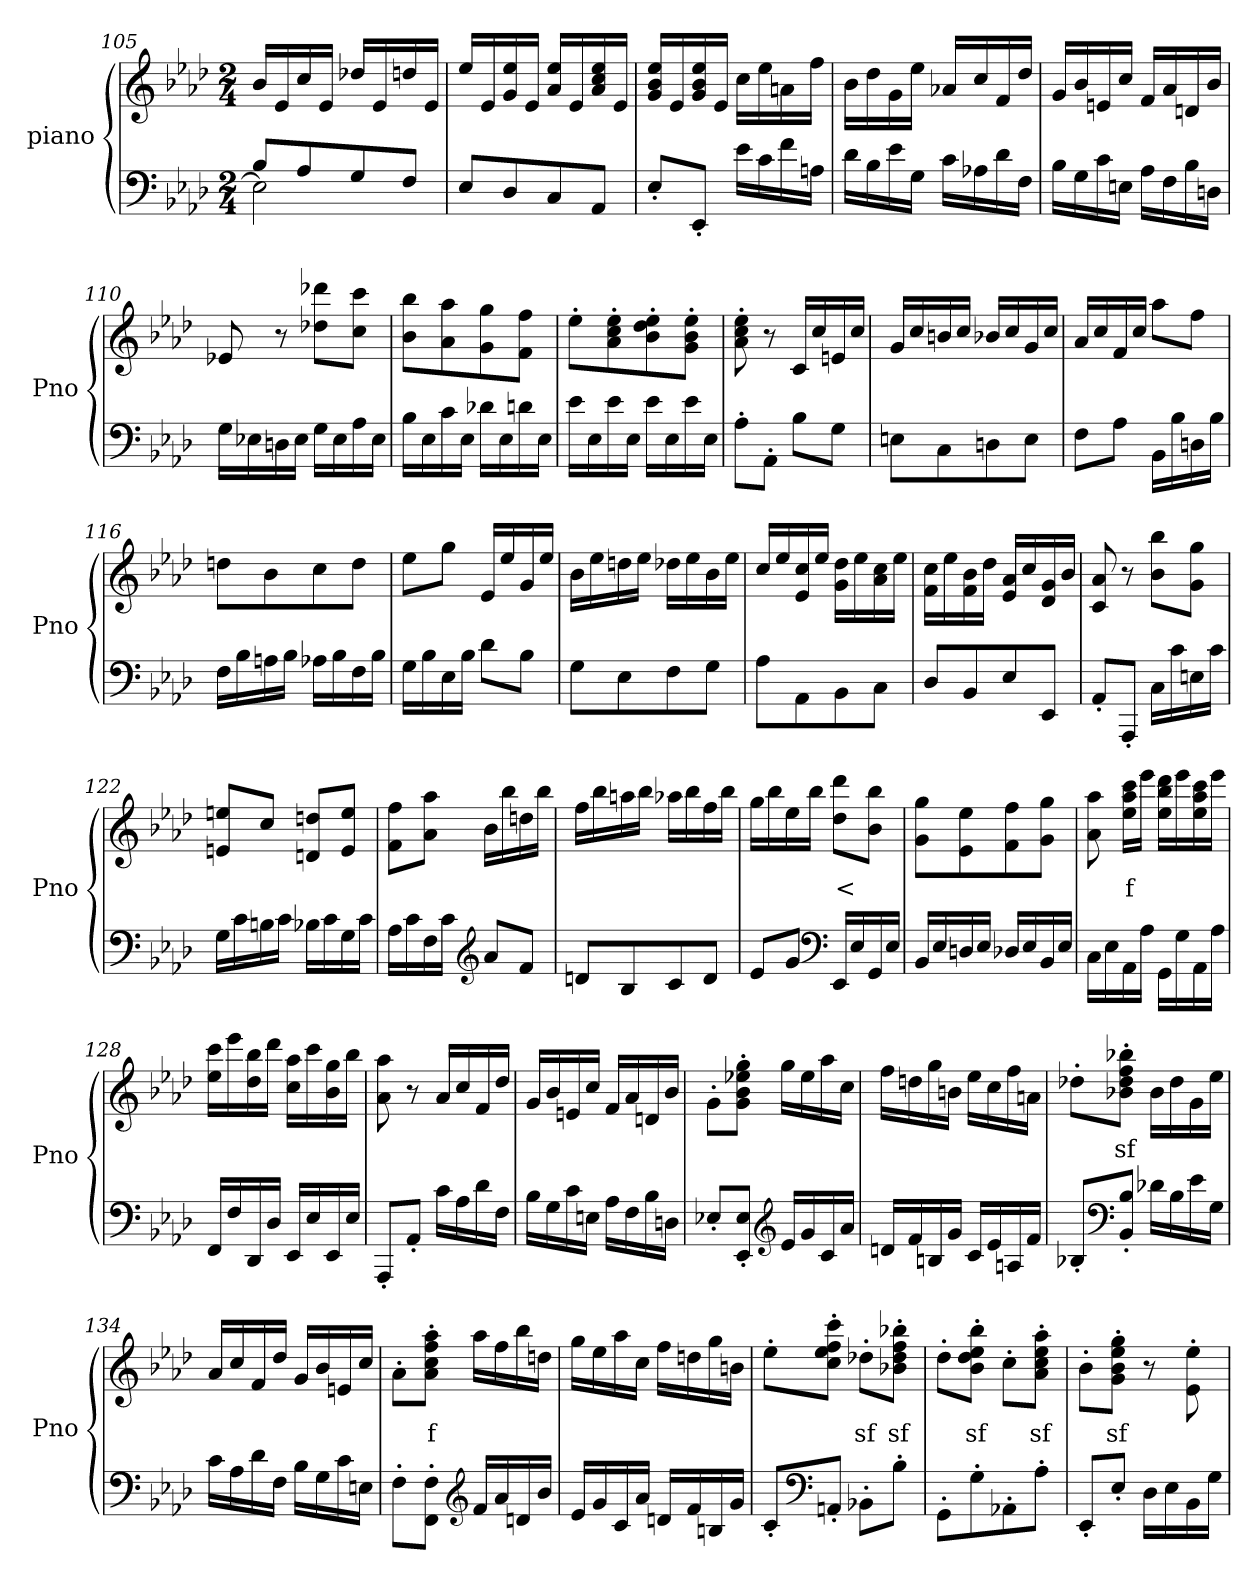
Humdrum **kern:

**kern	**kern	**text
*part2	*part1	*part1
*staff2	*staff1	*staff1
*I"piano	*I"piano	*
*I'Pno	*I'Pno	*
*clefF4	*clefG2	*
*k[b-e-a-d-]	*k[b-e-a-d-]	*
*A-:	*A-:	*
*M2/4	*M2/4	*
=105	=105	=105
*^	*	*
8B-/L	2E-\]	16b-/LL	.
.	.	16e-/	.
8A-/	.	16cc/	.
.	.	16e-/JJ	.
8G/	.	16dd-X/LL	.
.	.	16e-/	.
8F/J	.	16ddn/	.
.	.	16e-/JJ	.
*v	*v	*	*
=106	=106	=106
8E-/L	16ee-/LL	.
.	16e-/	.
8D-/	16g/ 16ee-/	.
.	16e-/JJ	.
8C/	16a-/ 16ee-/LL	.
.	16e-/	.
8AA-/J	16a-/ 16cc/ 16ee-/	.
.	16e-/JJ	.
=107	=107	=107
8E-'/L	16g/ 16b-/ 16ee-/LL	.
.	16e-/	.
8EE-'/J	16g/ 16b-/ 16ee-/	.
.	16e-/JJ	.
16e-\LL	16cc\LL	.
16c\	16ee-\	.
16f\	16an\	.
16An\JJ	16ff\JJ	.
!!LO:LB:g=z
=108	=108	=108
16d-\LL	16b-\LL	.
16B-\	16dd-\	.
16e-\	16g\	.
16G\JJ	16ee-\JJ	.
16c\LL	16a-X/LL	.
16A-X\	16cc/	.
16d-\	16f/	.
16F\JJ	16dd-/JJ	.
=109	=109	=109
16B-\LL	16g/LL	.
16G\	16b-/	.
16c\	16en/	.
16En\JJ	16cc/JJ	.
16A-\LL	16f/LL	.
16F\	16a-/	.
16B-\	16dn/	.
16Dn\JJ	16b-/JJ	.
=110	=110	=110
16G\LL	8e-X/	.
16E-X\	.	.
16Dn\	8r	.
16E-\JJ	.	.
16G\LL	8dd-X\ 8ddd-X\L	.
16E-\	.	.
16A-\	8cc\ 8ccc\J	.
16E-\JJ	.	.
=111	=111	=111
16B-\LL	8b-\ 8bb-\L	.
16E-\	.	.
16c\	8a-\ 8aa-\	.
16E-\JJ	.	.
16d-X\LL	8g\ 8gg\	.
16E-\	.	.
16dn\	8f\ 8ff\J	.
16E-\JJ	.	.
=112	=112	=112
16e-\LL	8ee-'\L	.
16E-\	.	.
16e-\	8a-\' 8cc\' 8ee-\'	.
16E-\JJ	.	.
16e-\LL	8b-\' 8dd-\' 8ee-\'	.
16E-\	.	.
16e-\	8g\' 8b-\' 8ee-\'J	.
16E-\JJ	.	.
=113	=113	=113
8A-'\L	8a-\' 8cc\' 8ee-\'	.
8AA-'\J	8r	.
8B-\L	16c/LL	.
.	16cc/	.
8G\J	16en/	.
.	16cc/JJ	.
!!LO:LB:g=z
=114	=114	=114
8En\L	16g/LL	.
.	16cc/	.
8C\	16bn/	.
.	16cc/JJ	.
8Dn\	16b-X/LL	.
.	16cc/	.
8E\J	16g/	.
.	16cc/JJ	.
=115	=115	=115
8F\L	16a-/LL	.
.	16cc/	.
8A-\J	16f/	.
.	16cc/JJ	.
16BB-\LL	8aa-\L	.
16B-\	.	.
16Dn\	8ff\J	.
16B-\JJ	.	.
=116	=116	=116
16F\LL	8ddn\L	.
16B-\	.	.
16An\	8b-\	.
16B-\JJ	.	.
16A-X\LL	8cc\	.
16B-\	.	.
16F\	8dd\J	.
16B-\JJ	.	.
=117	=117	=117
16G\LL	8ee-\L	.
16B-\	.	.
16E-\	8gg\J	.
16B-\JJ	.	.
8d-\L	16e-/LL	.
.	16ee-/	.
8B-\J	16g/	.
.	16ee-/JJ	.
=118	=118	=118
8G\L	16b-\LL	.
.	16ee-\	.
8E-\	16ddn\	.
.	16ee-\JJ	.
8F\	16dd-X\LL	.
.	16ee-\	.
8G\J	16b-\	.
.	16ee-\JJ	.
=119	=119	=119
8A-\L	16cc/LL	.
.	16ee-/	.
8AA-\	16e-/ 16cc/	.
.	16ee-/JJ	.
8BB-\	16g\ 16dd-\LL	.
.	16ee-\	.
8C\J	16a-\ 16cc\	.
.	16ee-\JJ	.
!!LO:LB:g=z
=120	=120	=120
8D-/L	16f\ 16cc\LL	.
.	16ee-\	.
8BB-/	16f\ 16b-\	.
.	16dd-\JJ	.
8E-/	16e-/ 16a-/LL	.
.	16cc/	.
8EE-/J	16d-/ 16g/	.
.	16b-/JJ	.
=121	=121	=121
8AA-'/L	8c/ 8a-/	.
8AAA-'/J	8r	.
16C\LL	8b-\ 8bb-\L	.
16c\	.	.
16En\	8g\ 8gg\J	.
16c\JJ	.	.
=122	=122	=122
16G\LL	8en/ 8een/L	.
16c\	.	.
16Bn\	8cc/J	.
16c\JJ	.	.
16B-X\LL	8dn/ 8ddn/L	.
16c\	.	.
16G\	8e/ 8ee/J	.
16c\JJ	.	.
=123	=123	=123
16A-\LL	8f\ 8ff\L	.
16c\	.	.
16F\	8a-\ 8aa-\J	.
16c\JJ	.	.
*clefG2	*	*
8a-/L	16b-\LL	.
.	16bb-\	.
8f/J	16ddn\	.
.	16bb-\JJ	.
=124	=124	=124
8dn/L	16ff\LL	.
.	16bb-\	.
8B-/	16aan\	.
.	16bb-\JJ	.
8c/	16aa-X\LL	.
.	16bb-\	.
8d/J	16ff\	.
.	16bb-\JJ	.
!!LO:PB:g=z
=125	=125	=125
8e-/L	16gg\LL	.
.	16bb-\	.
8g/J	16ee-\	.
.	16bb-\JJ	.
*clefF4	*	*
!	!	!LO:LY:b
16EE-/LL	8dd-\ 8ddd-\L	<
16E-/	.	.
16GG/	8b-\ 8bb-\J	.
16E-/JJ	.	.
=126	=126	=126
16BB-/LL	8g\ 8gg\L	.
16E-/	.	.
16Dn/	8e-\ 8ee-\	.
16E-/JJ	.	.
16D-X/LL	8f\ 8ff\	.
16E-/	.	.
16BB-/	8g\ 8gg\J	.
16E-/JJ	.	.
=127	=127	=127
16C\LL	8a-\ 8aa-\	.
16E-\	.	.
!	!	!LO:LY:b
16AA-\	16ee-\ 16aa-\ 16ccc\LL	f
16A-\JJ	16eee-\JJ	.
16GG\LL	16ee-\ 16bb-\ 16ddd-\LL	.
16G\	16eee-\	.
16AA-\	16ee-\ 16aa-\ 16ccc\	.
16A-\JJ	16eee-\JJ	.
=128	=128	=128
16FF/LL	16ee-\ 16ccc\LL	.
16F/	16eee-\	.
16DD-/	16dd-\ 16bb-\	.
16D-/JJ	16ddd-\JJ	.
16EE-/LL	16cc\ 16aa-\LL	.
16E-/	16ccc\	.
16EE-/	16b-\ 16gg\	.
16E-/JJ	16bb-\JJ	.
=129	=129	=129
8AAA-'/L	8a-\ 8aa-\	.
8AA-'/J	8r	.
16c\LL	16a-/LL	.
16A-\	16cc/	.
16d-\	16f/	.
16F\JJ	16dd-/JJ	.
=130	=130	=130
16B-\LL	16g/LL	.
16G\	16b-/	.
16c\	16en/	.
16En\JJ	16cc/JJ	.
16A-\LL	16f/LL	.
16F\	16a-/	.
16B-\	16dn/	.
16Dn\JJ	16b-/JJ	.
!!LO:LB:g=z
=131	=131	=131
8E-X'/L	8g'\L	.
8EE-/' 8E-/'J	8g\' 8b-\' 8ee-X\' 8gg\'J	.
*clefG2	*	*
16e-/LL	16gg\LL	.
16g/	16ee-\	.
16c/	16aa-\	.
16a-/JJ	16cc\JJ	.
=132	=132	=132
16dn/LL	16ff\LL	.
16f/	16ddn\	.
16Bn/	16gg\	.
16g/JJ	16bn\JJ	.
16c/LL	16ee-\LL	.
16e-/	16cc\	.
16An/	16ff\	.
16f/JJ	16an\JJ	.
=133	=133	=133
8B-X'/L	8dd-X'\L	.
*clefF4	*	*
!	!	!LO:LY:b
8BB-/' 8B-/'J	8b-X\' 8dd-\' 8ff\' 8bb-X\'J	sf
16d-X\LL	16b-\LL	.
16B-\	16dd-\	.
16e-\	16g\	.
16G\JJ	16ee-\JJ	.
=134	=134	=134
16c\LL	16a-/LL	.
16A-\	16cc/	.
16d-\	16f/	.
16F\JJ	16dd-/JJ	.
16B-\LL	16g/LL	.
16G\	16b-/	.
16c\	16en/	.
16En\JJ	16cc/JJ	.
=135	=135	=135
8F'\L	8a-'\L	.
!	!	!LO:LY:b
8FF\' 8F\'J	8a-\' 8cc\' 8ff\' 8aa-\'J	f
*clefG2	*	*
16f/LL	16aa-\LL	.
16a-/	16ff\	.
16dn/	16bb-\	.
16b-/JJ	16ddn\JJ	.
=136	=136	=136
16e-/LL	16gg\LL	.
16g/	16ee-\	.
16c/	16aa-\	.
16a-/JJ	16cc\JJ	.
16dn/LL	16ff\LL	.
16f/	16ddn\	.
16Bn/	16gg\	.
16g/JJ	16bn\JJ	.
!!LO:LB:g=z
=137	=137	=137
8c'/L	8ee-'\L	.
*clefF4	*	*
8AAn'/J	8cc\' 8ee-\' 8ff\' 8ccc\'J	.
!	!	!LO:LY:b
8BB-X'\L	8dd-X'\L	sf
!	!	!LO:LY:b
8B-'\J	8b-X\' 8dd-\' 8ff\' 8bb-X\'J	sf
=138	=138	=138
8GG'\L	8dd-'\L	.
!	!	!LO:LY:b
8G'\	8b-\' 8dd-\' 8ee-\' 8bb-\'J	sf
8AA-X'\	8cc'\L	.
!	!	!LO:LY:b
8A-'\J	8a-\' 8cc\' 8ee-\' 8aa-\'J	sf
=139	=139	=139
8EE-'/L	8b-'\L	.
!	!	!LO:LY:b
8E-'/J	8g\' 8b-\' 8ee-\' 8gg\'J	sf
!	!	!LO:LY:b
16D-\LL	8r	p
16E-\	.	.
16BB-\	8e-\' 8ee-\'	.
16G\JJ	.	.
=	=	=
*-	*-	*-
